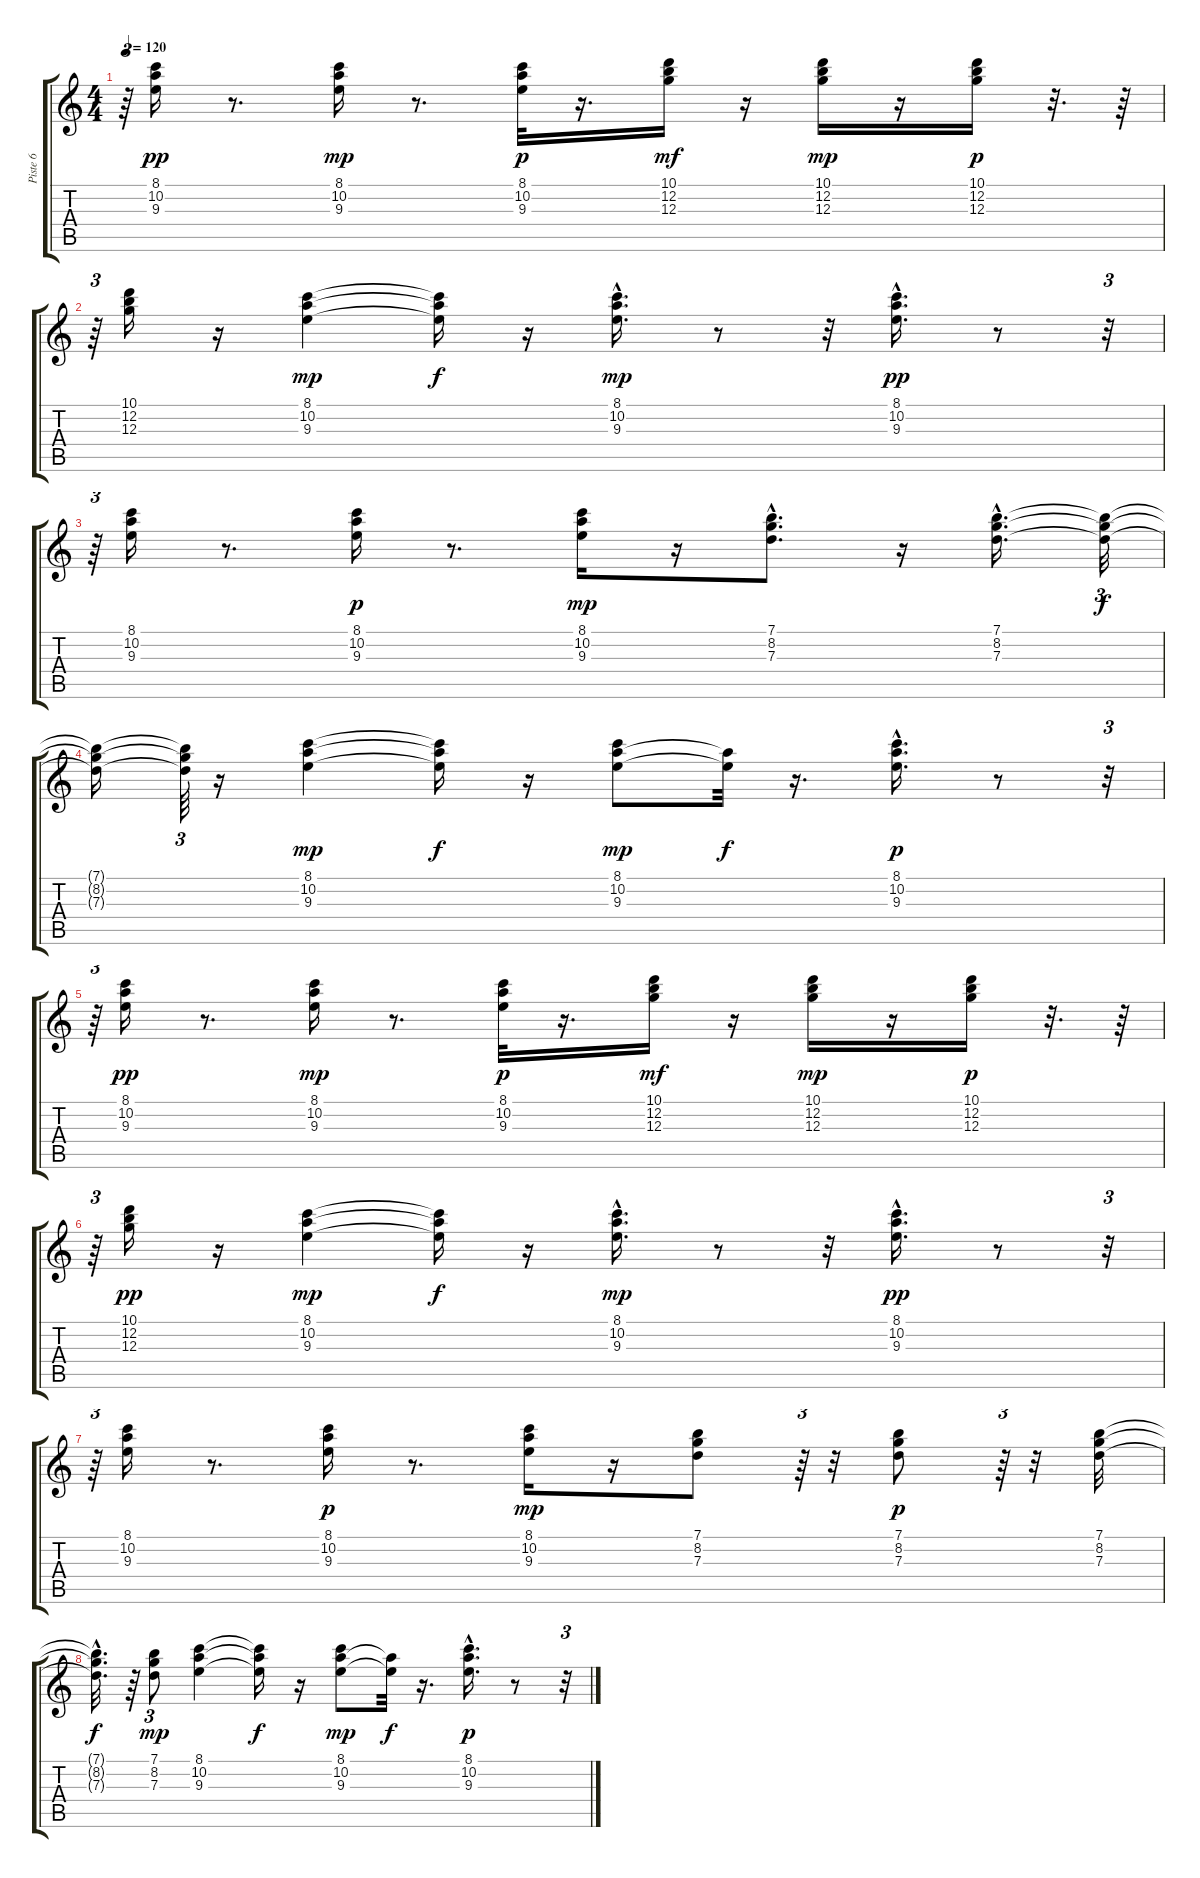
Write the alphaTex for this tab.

\track ("Piste 6" "Piste 6") {instrument electricbassfinger}
\staff {score tabs}
\tuning (E4 B3 G3 D3 A2 E2) {hide}
\ts (4 4)
\tempo 120
\clef g2
\ks c
r.64{tu (3 2) dy p} (8.1 10.2 9.3).16{dy pp} r.8{d} (8.1 10.2 9.3).16{dy mp} r.8{d} (8.1 10.2 9.3).32{dy p} r.16{d} (10.1 12.2 12.3).16{dy mf} r.16 (10.1 12.2 12.3).16{dy mp} r.16 (10.1 12.2 12.3).16{dy p} r.32{d} r.64 |
r.64{tu (3 2)} (10.1 12.2 12.3).16 r.16 (8.1 10.2 9.3).4{dy mp} (8.1{t} 10.2{t} 9.3{t}).16{dy f} r.16 (8.1{hac} 10.2{hac} 9.3{hac}).16{d dy mp} r.8 r.32 (8.1{hac} 10.2{hac} 9.3{hac}).16{d dy pp} r.8 r.32{tu (3 2)} |
r.64{tu (3 2)} (8.1 10.2 9.3).16 r.8{d} (8.1 10.2 9.3).16{dy p} r.8{d} (8.1 10.2 9.3).16{dy mp} r.16 (7.1{hac} 8.2{hac} 7.3{hac}).8{d} r.16 (7.1{hac} 8.2{hac} 7.3{hac}).16{d} (7.1{t} 8.2{t} 7.3{t}).32{tu (3 2) dy f} |
(7.1{t} 8.2{t} 7.3{t}).16 (7.1{t} 8.2{t} 7.3{t}).64{tu (3 2)} r.16 (8.1 10.2 9.3).4{dy mp} (8.1{t} 10.2{t} 9.3{t}).16{dy f} r.16 (8.1 10.2 9.3).8{dy mp} (10.2{t} 9.3{t}).32{dy f} r.16{d} (8.1{hac} 10.2{hac} 9.3{hac}).16{d dy p} r.8 r.32{tu (3 2)} |
r.64{tu (3 2)} (8.1 10.2 9.3).16{dy pp} r.8{d} (8.1 10.2 9.3).16{dy mp} r.8{d} (8.1 10.2 9.3).32{dy p} r.16{d} (10.1 12.2 12.3).16{dy mf} r.16 (10.1 12.2 12.3).16{dy mp} r.16 (10.1 12.2 12.3).16{dy p} r.32{d} r.64 |
r.64{tu (3 2)} (10.1 12.2 12.3).16{dy pp} r.16 (8.1 10.2 9.3).4{dy mp} (8.1{t} 10.2{t} 9.3{t}).16{dy f} r.16 (8.1{hac} 10.2{hac} 9.3{hac}).16{d dy mp} r.8 r.32 (8.1{hac} 10.2{hac} 9.3{hac}).16{d dy pp} r.8 r.32{tu (3 2)} |
r.64{tu (3 2)} (8.1 10.2 9.3).16 r.8{d} (8.1 10.2 9.3).16{dy p} r.8{d} (8.1 10.2 9.3).16{dy mp} r.16 (7.1 8.2 7.3).8 r.64{tu (3 2)} r.32 (7.1 8.2 7.3).8{dy p} r.64{tu (3 2)} r.32 (7.1 8.2 7.3).32 |
(7.1{hac t} 8.2{hac t} 7.3{hac t}).32{d dy f} r.64 (7.1 8.2 7.3).8{tu (3 2) dy mp} (8.1 10.2 9.3).4 (8.1{t} 10.2{t} 9.3{t}).16{dy f} r.16 (8.1 10.2 9.3).8{dy mp} (10.2{t} 9.3{t}).32{dy f} r.16{d} (8.1{hac} 10.2{hac} 9.3{hac}).16{d dy p} r.8 r.32{tu (3 2)}
